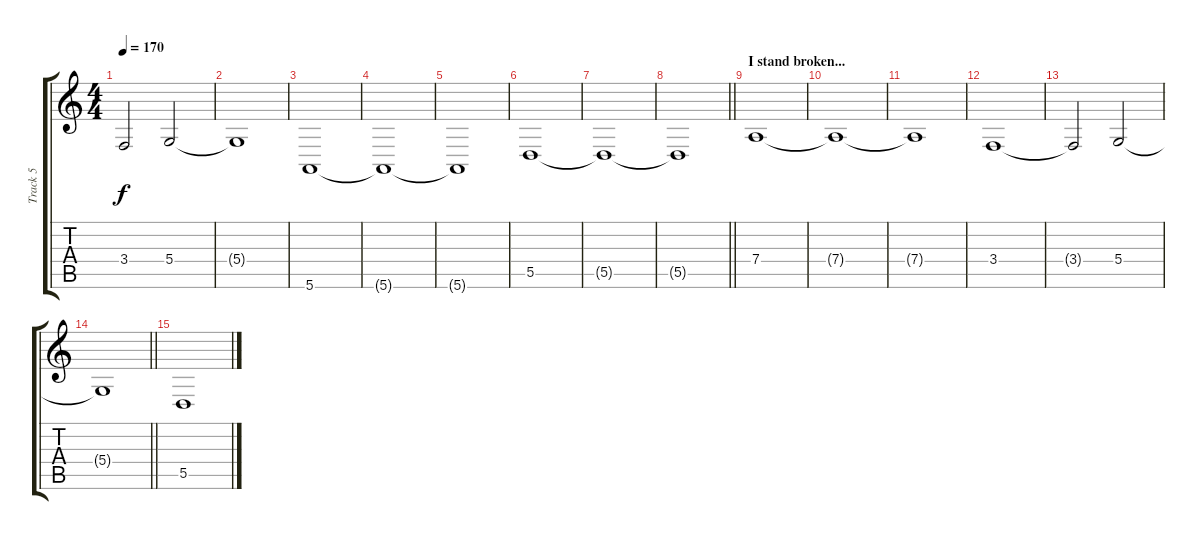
\track ("Track 5" "Track 5") {instrument cello}
\staff {score tabs}
\tuning (E4 B3 G3 D3 A2 E2) {hide}
\ts (4 4)
\tempo 170
\clef g2
\ks c
3.4{t}.2{dy f} 5.4.2 |
5.4{t}.1 |
5.6.1 |
5.6{t}.1 |
5.6{t}.1 |
5.5.1 |
5.5{t}.1 |
\barLineRight lightlight
5.5{t}.1 |
\section ("" "I stand broken...")
7.4.1 |
7.4{t}.1 |
7.4{t}.1 |
3.4.1 |
3.4{t}.2 5.4.2 |
\barLineRight lightlight
5.4{t}.1 |
5.5.1
